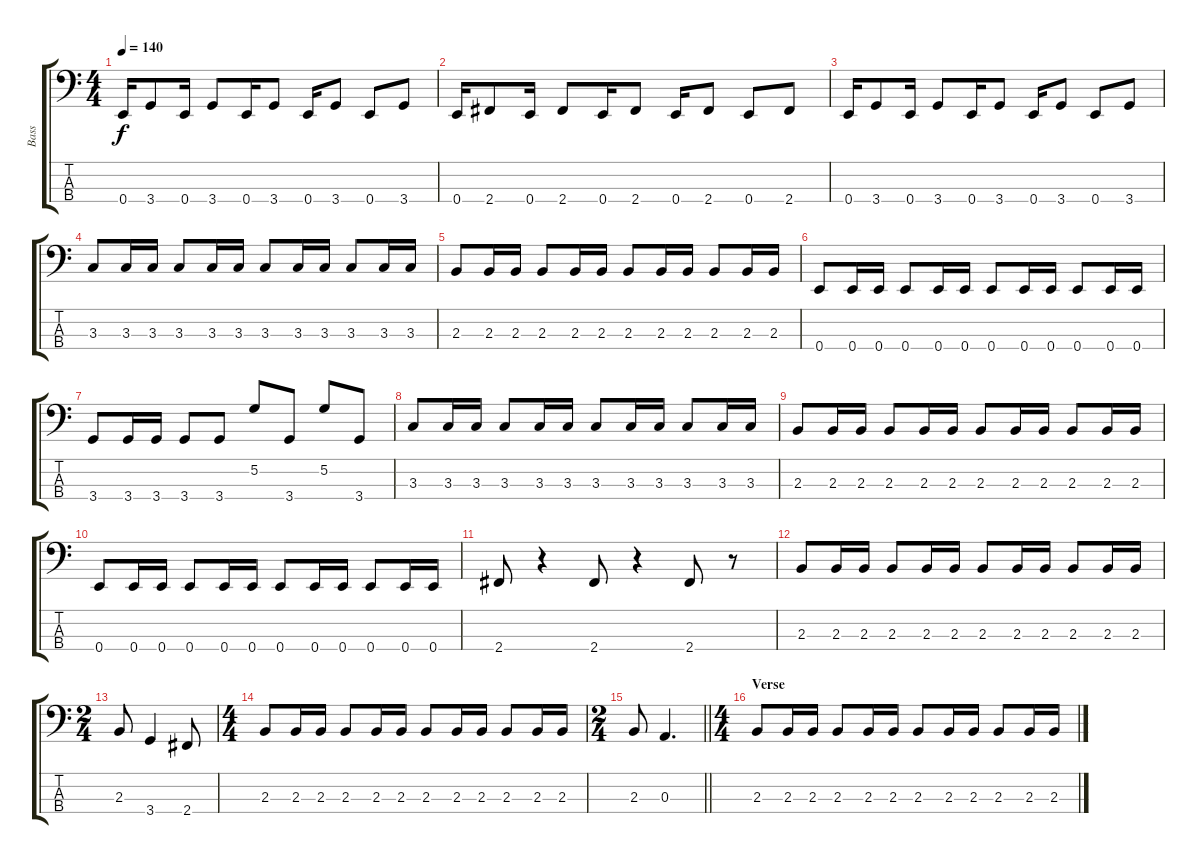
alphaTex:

\track ("Bass" "Bass") {instrument electricbassfinger}
\staff {score tabs}
\tuning (G2 D2 A1 E1) {hide}
\ts (4 4)
\tempo 140
\clef f4
\ks c
0.4.16{dy f} 3.4.8 0.4.16 3.4.8 0.4.16 3.4.8 0.4.16 3.4.8 0.4.8 3.4.8 |
0.4.16 2.4.8 0.4.16 2.4.8 0.4.16 2.4.8 0.4.16 2.4.8 0.4.8 2.4.8 |
0.4.16 3.4.8 0.4.16 3.4.8 0.4.16 3.4.8 0.4.16 3.4.8 0.4.8 3.4.8 |
3.3.8 3.3.16 3.3.16 3.3.8 3.3.16 3.3.16 3.3.8 3.3.16 3.3.16 3.3.8 3.3.16 3.3.16 |
2.3.8 2.3.16 2.3.16 2.3.8 2.3.16 2.3.16 2.3.8 2.3.16 2.3.16 2.3.8 2.3.16 2.3.16 |
0.4.8 0.4.16 0.4.16 0.4.8 0.4.16 0.4.16 0.4.8 0.4.16 0.4.16 0.4.8 0.4.16 0.4.16 |
3.4.8 3.4.16 3.4.16 3.4.8 3.4.8 5.2.8 3.4.8 5.2.8 3.4.8 |
3.3.8 3.3.16 3.3.16 3.3.8 3.3.16 3.3.16 3.3.8 3.3.16 3.3.16 3.3.8 3.3.16 3.3.16 |
2.3.8 2.3.16 2.3.16 2.3.8 2.3.16 2.3.16 2.3.8 2.3.16 2.3.16 2.3.8 2.3.16 2.3.16 |
0.4.8 0.4.16 0.4.16 0.4.8 0.4.16 0.4.16 0.4.8 0.4.16 0.4.16 0.4.8 0.4.16 0.4.16 |
2.4.8 r.4 2.4.8 r.4 2.4.8 r.8 |
2.3.8 2.3.16 2.3.16 2.3.8 2.3.16 2.3.16 2.3.8 2.3.16 2.3.16 2.3.8 2.3.16 2.3.16 |
\ts (2 4)
2.3.8 3.4.4 2.4.8 |
\ts (4 4)
2.3.8 2.3.16 2.3.16 2.3.8 2.3.16 2.3.16 2.3.8 2.3.16 2.3.16 2.3.8 2.3.16 2.3.16 |
\ts (2 4)
\barLineRight lightlight
2.3.8 0.3.4{d} |
\ts (4 4)
\section ("" "Verse")
2.3.8 2.3.16 2.3.16 2.3.8 2.3.16 2.3.16 2.3.8 2.3.16 2.3.16 2.3.8 2.3.16 2.3.16
